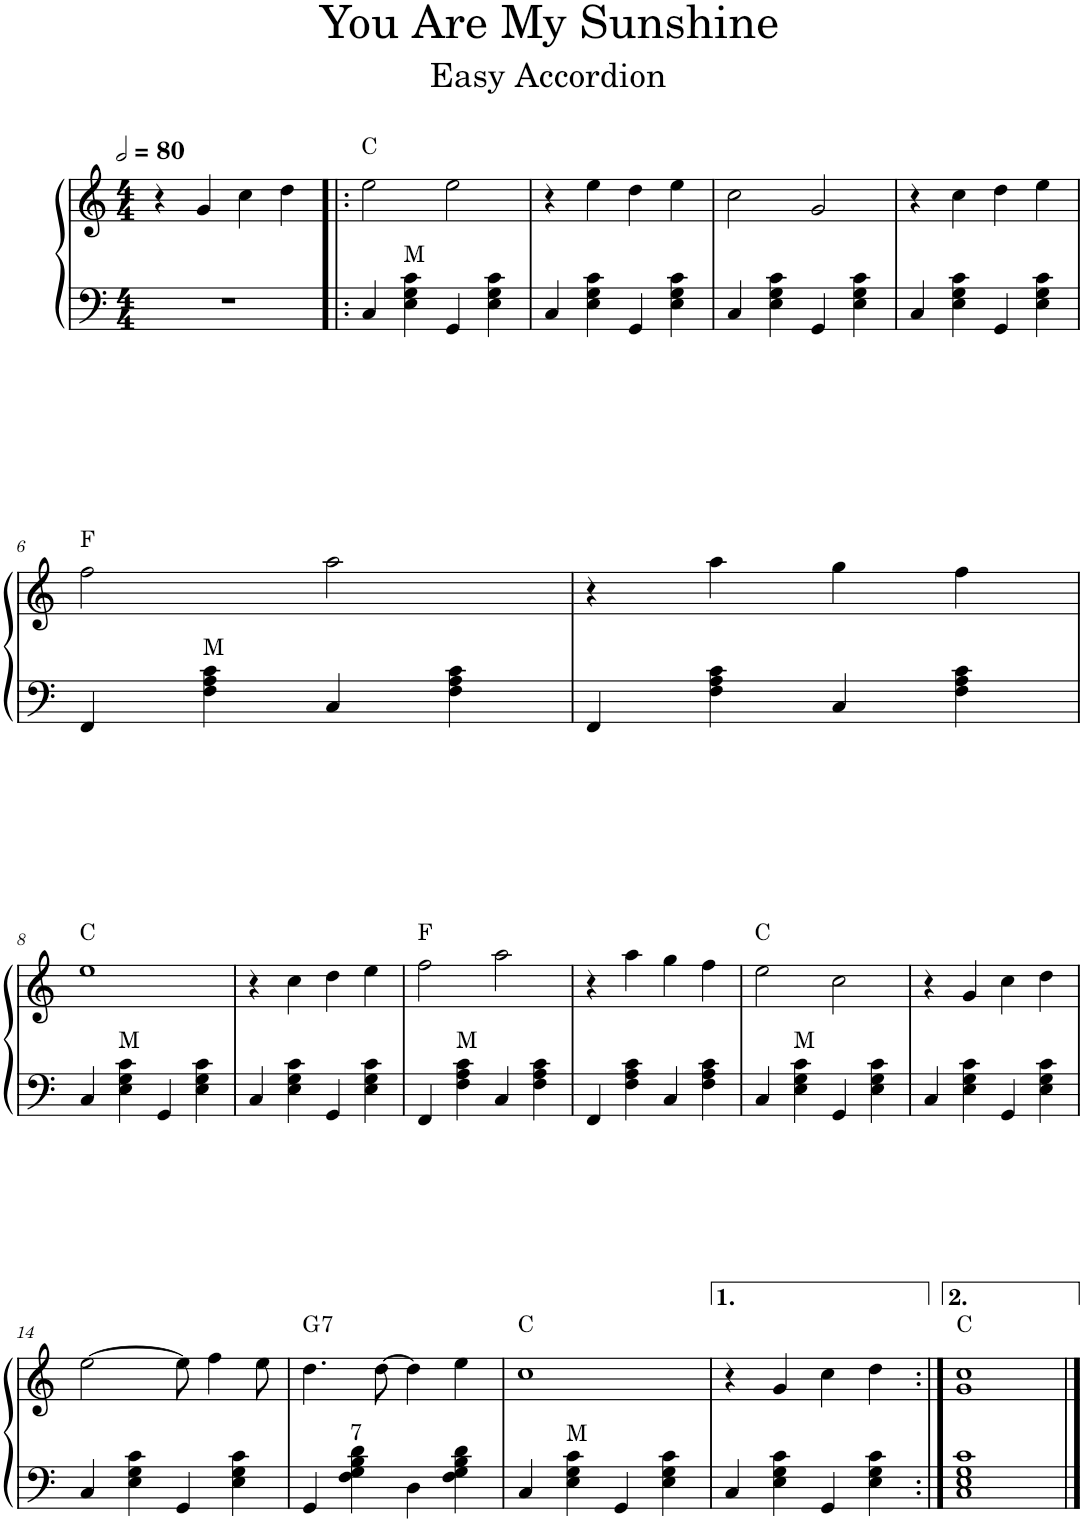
**kern	**kern	**harte
*part1	*part1	*part1
*staff2	*staff1	*
*I"Accordion	*	*
*I'Acc.	*	*
*clefF4	*clefG2	*
*k[]	*k[]	*
*M4/4	*M4/4	*
*MM160	*MM160	*
=1	=1	=1
1r	4r	.
.	4g/	.
.	4cc\	.
.	4dd\	.
=2!|:	=2!|:	=2!|:
*	*^	*
4C/	2ee\	4ryy	C:maj
!	!	!	!LO:H:kt=M
4E\ 4G\ 4c\	.	2.ryy	N
4GG/	2ee\	.	.
4E\ 4G\ 4c\	.	.	.
*	*v	*v	*
=3	=3	=3
4C/	4r	.
4E\ 4G\ 4c\	4ee\	.
4GG/	4dd\	.
4E\ 4G\ 4c\	4ee\	.
=4	=4	=4
4C/	2cc\	.
4E\ 4G\ 4c\	.	.
4GG/	2g/	.
4E\ 4G\ 4c\	.	.
=5	=5	=5
4C/	4r	.
4E\ 4G\ 4c\	4cc\	.
4GG/	4dd\	.
4E\ 4G\ 4c\	4ee\	.
!!LO:LB:g=z
=6	=6	=6
*	*^	*
4FF/	2ff\	4ryy	F:maj
!	!	!	!LO:H:kt=M
4F\ 4A\ 4c\	.	2.ryy	N
4C/	2aa\	.	.
4F\ 4A\ 4c\	.	.	.
*	*v	*v	*
=7	=7	=7
4FF/	4r	.
4F\ 4A\ 4c\	4aa\	.
4C/	4gg\	.
4F\ 4A\ 4c\	4ff\	.
!!LO:LB:g=z
=8	=8	=8
*	*^	*
4C/	1ee	4ryy	C:maj
!	!	!	!LO:H:kt=M
4E\ 4G\ 4c\	.	2.ryy	N
4GG/	.	.	.
4E\ 4G\ 4c\	.	.	.
*	*v	*v	*
=9	=9	=9
4C/	4r	.
4E\ 4G\ 4c\	4cc\	.
4GG/	4dd\	.
4E\ 4G\ 4c\	4ee\	.
=10	=10	=10
*	*^	*
4FF/	2ff\	4ryy	F:maj
!	!	!	!LO:H:kt=M
4F\ 4A\ 4c\	.	2.ryy	N
4C/	2aa\	.	.
4F\ 4A\ 4c\	.	.	.
*	*v	*v	*
=11	=11	=11
4FF/	4r	.
4F\ 4A\ 4c\	4aa\	.
4C/	4gg\	.
4F\ 4A\ 4c\	4ff\	.
=12	=12	=12
*	*^	*
4C/	2ee\	4ryy	C:maj
!	!	!	!LO:H:kt=M
4E\ 4G\ 4c\	.	2.ryy	N
4GG/	2cc\	.	.
4E\ 4G\ 4c\	.	.	.
*	*v	*v	*
=13	=13	=13
4C/	4r	.
4E\ 4G\ 4c\	4g/	.
4GG/	4cc\	.
4E\ 4G\ 4c\	4dd\	.
!!LO:LB:g=z
=14	=14	=14
4C/	[2ee\	.
4E\ 4G\ 4c\	.	.
4GG/	8ee\]	.
.	4ff\	.
4E\ 4G\ 4c\	.	.
.	8ee\	.
=15	=15	=15
!	!	!LO:H:kt=7
*	*^	*
4GG/	4.dd\	4ryy	G:7
!	!	!	!LO:H:kt=7
4F\ 4G\ 4B\ 4d\	.	2.ryy	N
.	[8dd\	.	.
4D\	4dd\]	.	.
4F\ 4G\ 4B\ 4d\	4ee\	.	.
=16	=16	=16	=16
4C/	1cc	4ryy	C:maj
!	!	!	!LO:H:kt=M
4E\ 4G\ 4c\	.	2.ryy	N
4GG/	.	.	.
4E\ 4G\ 4c\	.	.	.
*	*v	*v	*
=17	=17	=17
4C/	4r	.
4E\ 4G\ 4c\	4g/	.
4GG/	4cc\	.
4E\ 4G\ 4c\	4dd\	.
=18:|!	=18:|!	=18:|!
1C 1E 1G 1c	1g 1cc	C:maj
==	==	==
*-	*-	*-
